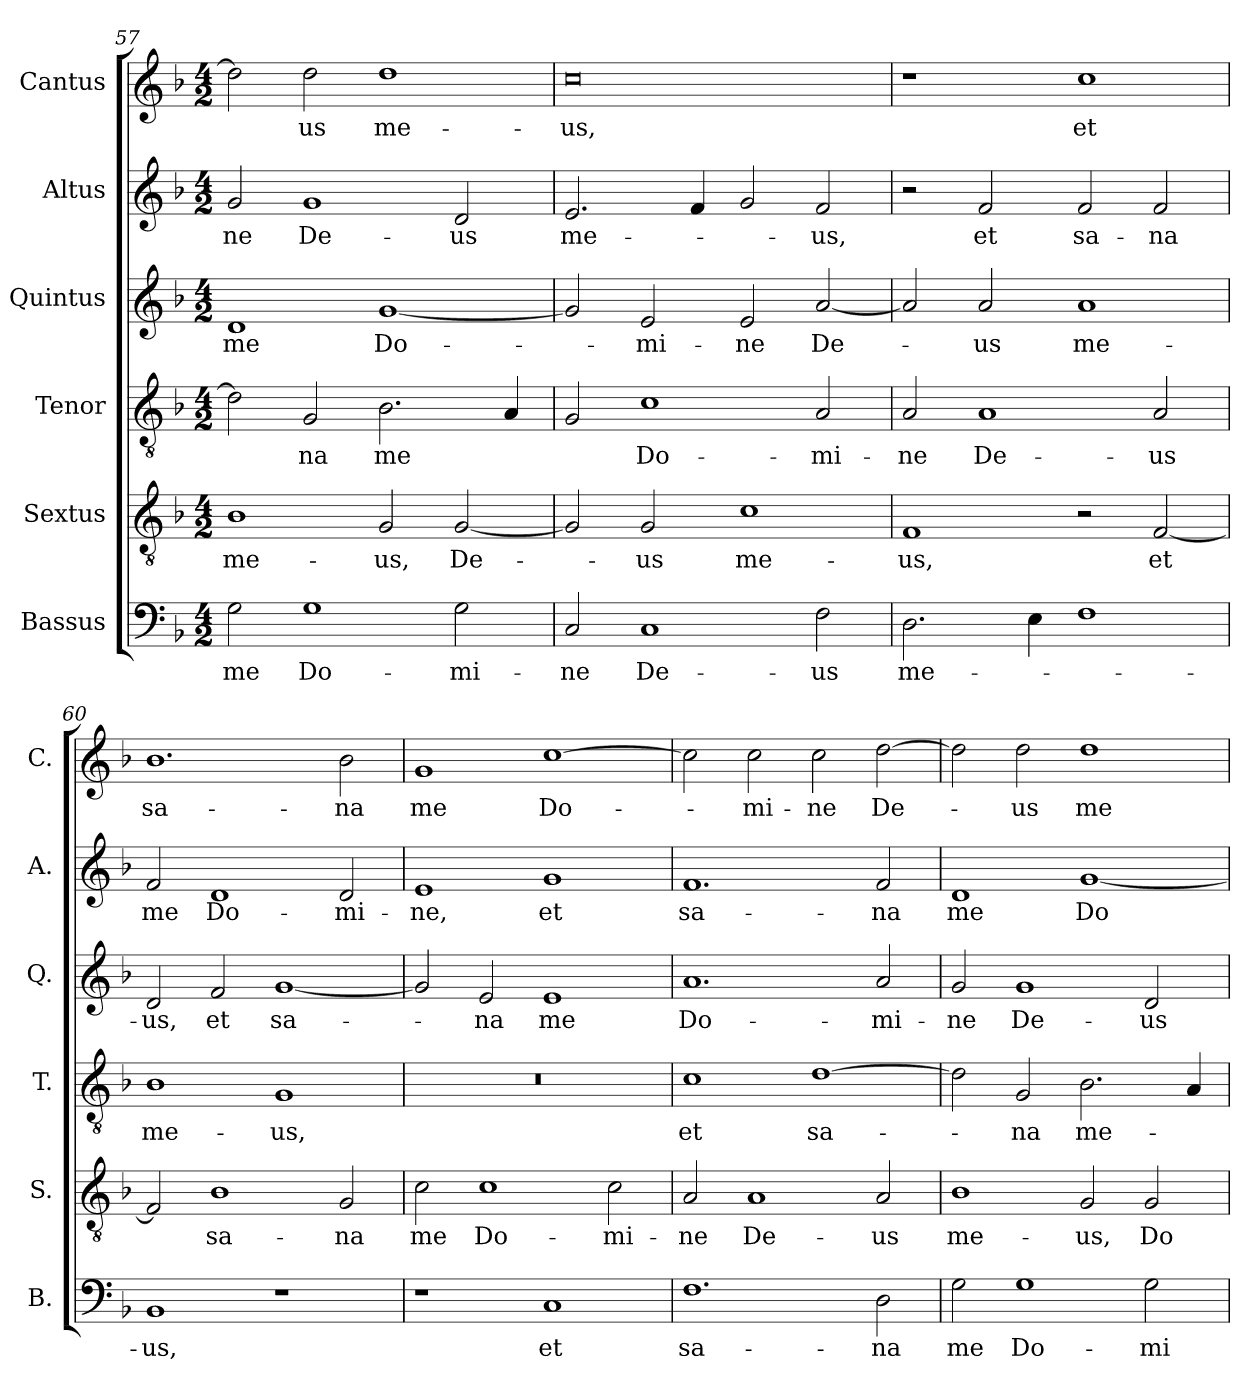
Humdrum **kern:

**kern	**text	**kern	**text	**kern	**text	**kern	**text	**kern	**text	**kern	**text
*part6	*part6	*part5	*part5	*part4	*part4	*part3	*part3	*part2	*part2	*part1	*part1
*staff6	*staff6	*staff5	*staff5	*staff4	*staff4	*staff3	*staff3	*staff2	*staff2	*staff1	*staff1
*I"Bassus	*	*I"Sextus	*	*I"Tenor	*	*I"Quintus	*	*I"Altus	*	*I"Cantus	*
*I'B.	*	*I'S.	*	*I'T.	*	*I'Q.	*	*I'A.	*	*I'C.	*
*clefF4	*	*clefGv2	*	*clefGv2	*	*clefG2	*	*clefG2	*	*clefG2	*
*k[b-]	*	*k[b-]	*	*k[b-]	*	*k[b-]	*	*k[b-]	*	*k[b-]	*
*M4/2	*	*M4/2	*	*M4/2	*	*M4/2	*	*M4/2	*	*M4/2	*
=57	=57	=57	=57	=57	=57	=57	=57	=57	=57	=57	=57
!	!LO:LY:b	!	!LO:LY:b	!	!	!	!LO:LY:b	!	!LO:LY:b	!	!
2G\	me	1B-	me-	2d\]	.	1d	me	2g/	-ne	2dd\]	.
!	!LO:LY:b	!	!	!	!LO:LY:b	!	!	!	!LO:LY:b	!	!LO:LY:b
1G	Do-	.	.	2G/	-na	.	.	1g	De-	2dd\	-us
!	!	!	!LO:LY:b	!	!LO:LY:b	!	!LO:LY:b	!	!	!	!LO:LY:b
.	.	2G/	-us,	2.B-\	me	[1g	Do-	.	.	1dd	me-
!	!LO:LY:b	!	!LO:LY:b	!	!	!	!	!	!LO:LY:b	!	!
2G\	-mi-	[2G/	De-	.	.	.	.	2d/	-us	.	.
.	.	.	.	4A/	.	.	.	.	.	.	.
=58	=58	=58	=58	=58	=58	=58	=58	=58	=58	=58	=58
!	!LO:LY:b	!	!	!	!	!	!	!	!LO:LY:b	!	!LO:LY:b
2C/	-ne	2G/]	.	2G/	.	2g/]	.	2.e/	me-	0cc	-us,
!	!LO:LY:b	!	!LO:LY:b	!	!LO:LY:b	!	!LO:LY:b	!	!	!	!
1C	De-	2G/	-us	1c	Do-	2e/	-mi-	.	.	.	.
.	.	.	.	.	.	.	.	4f/	.	.	.
!	!	!	!LO:LY:b	!	!	!	!LO:LY:b	!	!	!	!
.	.	1c	me-	.	.	2e/	-ne	2g/	.	.	.
!	!LO:LY:b	!	!	!	!LO:LY:b	!	!LO:LY:b	!	!LO:LY:b	!	!
2F\	-us	.	.	2A/	-mi-	[2a/	De-	2f/	-us,	.	.
=59	=59	=59	=59	=59	=59	=59	=59	=59	=59	=59	=59
!	!LO:LY:b	!	!LO:LY:b	!	!LO:LY:b	!	!	!	!	!	!
2.D\	me-	1F	-us,	2A/	-ne	2a/]	.	2r	.	1r	.
!	!	!	!	!	!LO:LY:b	!	!LO:LY:b	!	!LO:LY:b	!	!
.	.	.	.	1A	De-	2a/	-us	2f/	et	.	.
4E\	.	.	.	.	.	.	.	.	.	.	.
!	!	!	!	!	!	!	!LO:LY:b	!	!LO:LY:b	!	!LO:LY:b
1F	.	2r	.	.	.	1a	me-	2f/	sa-	1cc	et
!	!	!	!LO:LY:b	!	!LO:LY:b	!	!	!	!LO:LY:b	!	!
.	.	[2F/	et	2A/	-us	.	.	2f/	-na	.	.
=60	=60	=60	=60	=60	=60	=60	=60	=60	=60	=60	=60
!	!LO:LY:b	!	!	!	!LO:LY:b	!	!LO:LY:b	!	!LO:LY:b	!	!LO:LY:b
1BB-	-us,	2F/]	.	1B-	me-	2d/	-us,	2f/	me	1.b-	sa-
!	!	!	!LO:LY:b	!	!	!	!LO:LY:b	!	!LO:LY:b	!	!
.	.	1B-	sa-	.	.	2f/	et	1d	Do-	.	.
!	!	!	!	!	!LO:LY:b	!	!LO:LY:b	!	!	!	!
1r	.	.	.	1G	-us,	[1g	sa-	.	.	.	.
!	!	!	!LO:LY:b	!	!	!	!	!	!LO:LY:b	!	!LO:LY:b
.	.	2G/	-na	.	.	.	.	2d/	-mi-	2b-\	-na
=61	=61	=61	=61	=61	=61	=61	=61	=61	=61	=61	=61
!	!	!	!LO:LY:b	!	!	!	!	!	!LO:LY:b	!	!LO:LY:b
1r	.	2c\	me	0r	.	2g/]	.	1e	-ne,	1g	me
!	!	!	!LO:LY:b	!	!	!	!LO:LY:b	!	!	!	!
.	.	1c	Do-	.	.	2e/	na	.	.	.	.
!	!LO:LY:b	!	!	!	!	!	!LO:LY:b	!	!LO:LY:b	!	!LO:LY:b
1C	et	.	.	.	.	1e	me	1g	et	[1cc	Do-
!	!	!	!LO:LY:b	!	!	!	!	!	!	!	!
.	.	2c\	-mi-	.	.	.	.	.	.	.	.
!!LO:LB:g=z
=62	=62	=62	=62	=62	=62	=62	=62	=62	=62	=62	=62
!	!LO:LY:b	!	!LO:LY:b	!	!LO:LY:b	!	!LO:LY:b	!	!LO:LY:b	!	!
1.F	sa-	2A/	-ne	1c	et	1.a	Do-	1.f	sa-	2cc\]	.
!	!	!	!LO:LY:b	!	!	!	!	!	!	!	!LO:LY:b
.	.	1A	De-	.	.	.	.	.	.	2cc\	-mi-
!	!	!	!	!	!LO:LY:b	!	!	!	!	!	!LO:LY:b
.	.	.	.	[1d	sa-	.	.	.	.	2cc\	-ne
!	!LO:LY:b	!	!LO:LY:b	!	!	!	!LO:LY:b	!	!LO:LY:b	!	!LO:LY:b
2D\	-na	2A/	-us	.	.	2a/	-mi-	2f/	-na	[2dd\	De-
=63	=63	=63	=63	=63	=63	=63	=63	=63	=63	=63	=63
!	!LO:LY:b	!	!LO:LY:b	!	!	!	!LO:LY:b	!	!LO:LY:b	!	!
2G\	me	1B-	me-	2d\]	.	2g/	-ne	1d	me	2dd\]	.
!	!LO:LY:b	!	!	!	!LO:LY:b	!	!LO:LY:b	!	!	!	!LO:LY:b
1G	Do-	.	.	2G/	-na	1g	De-	.	.	2dd\	-us
!	!	!	!LO:LY:b	!	!LO:LY:b	!	!	!	!LO:LY:b	!	!LO:LY:b
.	.	2G/	-us,	2.B-\	me-	.	.	[1g	Do-	1dd	me-
!	!LO:LY:b	!	!LO:LY:b	!	!	!	!LO:LY:b	!	!	!	!
2G\	-mi-	2G/	Do-	.	.	2d/	-us	.	.	.	.
.	.	.	.	4A/	.	.	.	.	.	.	.
=	=	=	=	=	=	=	=	=	=	=	=
*-	*-	*-	*-	*-	*-	*-	*-	*-	*-	*-	*-
